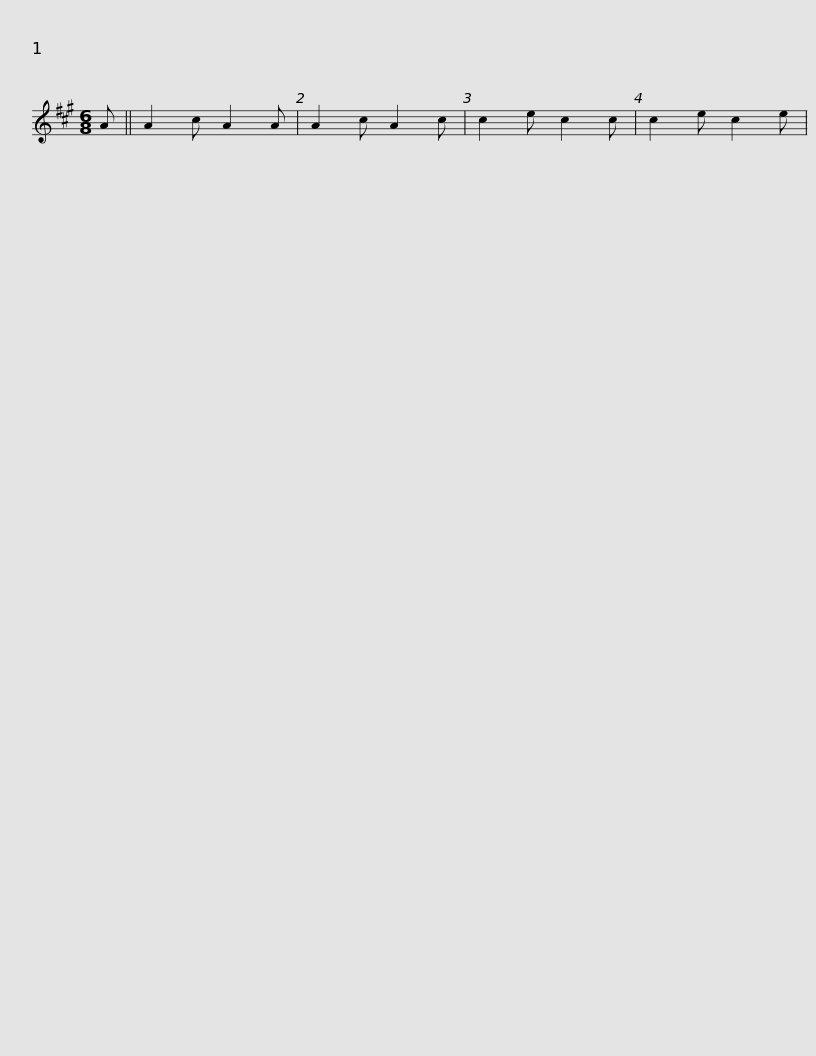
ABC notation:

X:1
L:1/8
M:6/8
I:linebreak $
K:A
V:1 treble
V:1
 A || A2 c A2 A | A2 c A2 c | c2 e c2 c | c2 e c2 e | %5
